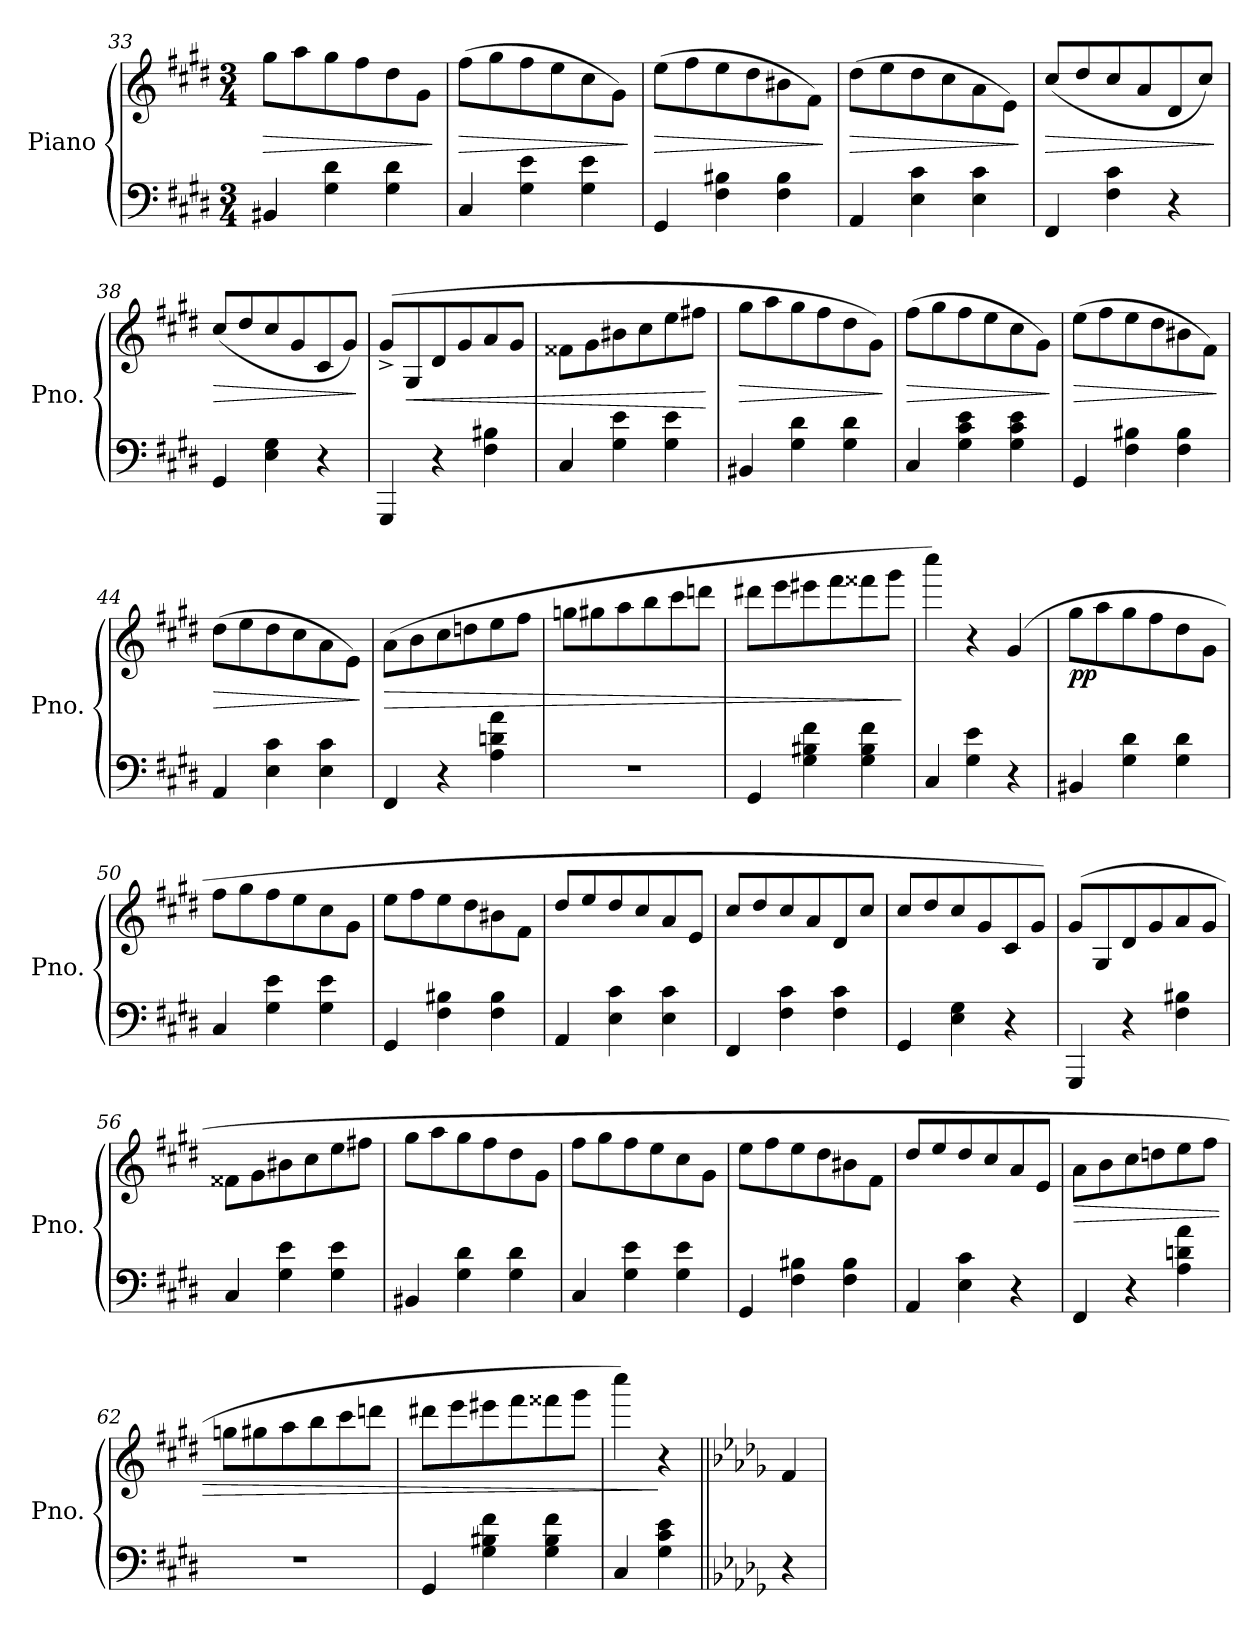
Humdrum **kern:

**kern	**kern	**dynam
*part1	*part1	*part1
*staff2	*staff1	*staff1/2
*I"Piano	*	*
*I'Pno.	*	*
*clefF4	*clefG2	*
*k[f#c#g#d#]	*k[f#c#g#d#]	*
*M3/4	*M3/4	*
=33	=33	=33
!	!	!LO:HP:b
4BB#X/	8gg#\L	>
.	8aa\	.
4G#\ 4d#\	8gg#\	.
.	8ff#\	.
4G#\ 4d#\	8dd#\	.
.	8g#\J	.
.	.	]
=34	=34	=34
!	!	!LO:HP:b
4C#/	(>8ff#\L	>
.	8gg#\	.
4G#\ 4e\	8ff#\	.
.	8ee\	.
4G#\ 4e\	8cc#\	.
.	8g#\J)	.
.	.	]
=35	=35	=35
!	!	!LO:HP:b
4GG#/	(>8ee\L	>
.	8ff#\	.
4F#\ 4B#X\	8ee\	.
.	8dd#\	.
4F#\ 4B#\	8b#X\	.
.	8f#\J)	.
.	.	]
=36	=36	=36
!	!	!LO:HP:b
4AA/	(>8dd#\L	>
.	8ee\	.
4E\ 4c#\	8dd#\	.
.	8cc#\	.
4E\ 4c#\	8a\	.
.	8e\J)	.
.	.	]
=37	=37	=37
!	!	!LO:HP:b
4FF#/	(<8cc#/L	>
.	8dd#/	.
4F#\ 4c#\	8cc#/	.
.	8a/	.
4r	8d#/	.
.	8cc#/J)	.
.	.	]
=38	=38	=38
!	!	!LO:HP:b
4GG#/	(<8cc#/L	>
.	8dd#/	.
4E\ 4G#\	8cc#/	.
.	8g#/	.
4r	8c#/	.
.	8g#/J)	.
.	.	]
!!LO:LB:g=z
=39	=39	=39
4GGG#/	(>8g#^/L	.
!	!	!LO:HP:b
.	8G#/	<
4r	8d#/	.
.	8g#/	.
4F#\ 4B#X\	8a/	.
.	8g#/J	.
=40	=40	=40
4C#/	8f##X\L	.
.	8g#\	.
4G#\ 4e\	8b#X\	.
.	8cc#\	.
4G#\ 4e\	8ee\	.
.	8ff#X\J	.
.	.	[
=41	=41	=41
!	!	!LO:HP:b
4BB#X/	8gg#\L	>
.	8aa\	.
4G#\ 4d#\	8gg#\	.
.	8ff#\	.
4G#\ 4d#\	8dd#\	.
.	8g#\J)	.
.	.	]
=42	=42	=42
!	!	!LO:HP:b
4C#/	(>8ff#\L	>
.	8gg#\	.
4G#\ 4c#\ 4e\	8ff#\	.
.	8ee\	.
4G#\ 4c#\ 4e\	8cc#\	.
.	8g#\J)	.
.	.	]
=43	=43	=43
!	!	!LO:HP:b
4GG#/	(>8ee\L	>
.	8ff#\	.
4F#\ 4B#X\	8ee\	.
.	8dd#\	.
4F#\ 4B#\	8b#X\	.
.	8f#\J)	.
.	.	]
=44	=44	=44
!	!	!LO:HP:b
4AA/	(>8dd#\L	>
.	8ee\	.
4E\ 4c#\	8dd#\	.
.	8cc#\	.
4E\ 4c#\	8a\	.
.	8e\J)	.
.	.	]
=45	=45	=45
!	!	!LO:HP:b
4FF#/	(>8a\L	>
.	8b\	.
4r	8cc#\	.
.	8ddn\	.
4A\ 4dn\ 4a\	8ee\	.
.	8ff#\J	.
!!LO:PB:g=z
=46	=46	=46
*^	*	*
2.r	2ryy	8ggn\L	.
.	.	8gg#X\	.
.	.	8aa\	.
.	.	8bb\	.
.	8ryy	8ccc#\	.
.	8ryy	8dddn\J	.
*v	*v	*	*
=47	=47	=47
4GG#/	8ddd#X\L	.
.	8eee\	.
4G#\ 4B#X\ 4f#\	8eee#X\	.
.	8fff#\	.
4G#\ 4B#\ 4f#\	8fff##X\	.
.	8ggg#\J	.
.	.	]
=48	=48	=48
4C#/	4cccc#\)	.
4G#\ 4e\	4r	.
4r	(>4g#/	.
=49	=49	=49
!	!	!LO:DY:b
4BB#X/	8gg#\L	pp
.	8aa\	.
4G#\ 4d#\	8gg#\	.
.	8ff#\	.
4G#\ 4d#\	8dd#\	.
.	8g#\J	.
=50	=50	=50
4C#/	8ff#\L	.
.	8gg#\	.
4G#\ 4e\	8ff#\	.
.	8ee\	.
4G#\ 4e\	8cc#\	.
.	8g#\J	.
=51	=51	=51
4GG#/	8ee\L	.
.	8ff#\	.
4F#\ 4B#X\	8ee\	.
.	8dd#\	.
4F#\ 4B#\	8b#X\	.
.	8f#\J	.
=52	=52	=52
4AA/	8dd#/L	.
.	8ee/	.
4E\ 4c#\	8dd#/	.
.	8cc#/	.
4E\ 4c#\	8a/	.
.	8e/J	.
!!LO:LB:g=z
=53	=53	=53
4FF#/	8cc#/L	.
.	8dd#/	.
4F#\ 4c#\	8cc#/	.
.	8a/	.
4F#\ 4c#\	8d#/	.
.	8cc#/J	.
=54	=54	=54
4GG#/	8cc#/L	.
.	8dd#/	.
4E\ 4G#\	8cc#/	.
.	8g#/	.
4r	8c#/	.
.	8g#/J)	.
=55	=55	=55
4GGG#/	(>8g#/L	.
.	8G#/	.
4r	8d#/	.
.	8g#/	.
4F#\ 4B#X\	8a/	.
.	8g#/J	.
=56	=56	=56
4C#/	8f##X\L	.
.	8g#\	.
4G#\ 4e\	8b#X\	.
.	8cc#\	.
4G#\ 4e\	8ee\	.
.	8ff#X\J	.
=57	=57	=57
4BB#X/	8gg#\L	.
.	8aa\	.
4G#\ 4d#\	8gg#\	.
.	8ff#\	.
4G#\ 4d#\	8dd#\	.
.	8g#\J	.
=58	=58	=58
4C#/	8ff#\L	.
.	8gg#\	.
4G#\ 4e\	8ff#\	.
.	8ee\	.
4G#\ 4e\	8cc#\	.
.	8g#\J	.
=59	=59	=59
4GG#/	8ee\L	.
.	8ff#\	.
4F#\ 4B#X\	8ee\	.
.	8dd#\	.
4F#\ 4B#\	8b#X\	.
.	8f#\J	.
=60	=60	=60
4AA/	8dd#/L	.
.	8ee/	.
4E\ 4c#\	8dd#/	.
.	8cc#/	.
4r	8a/	.
.	8e/J	.
!!LO:LB:g=z
=61	=61	=61
!	!	!LO:HP:b
4FF#/	8a\L	>
.	8b\	.
4r	8cc#\	.
.	8ddn\	.
4A\ 4dn\ 4a\	8ee\	.
.	8ff#\J	.
=62	=62	=62
*^	*	*
2.r	2ryy	8ggn\L	.
.	.	8gg#X\	.
.	.	8aa\	.
.	.	8bb\	.
.	8ryy	8ccc#\	.
.	8ryy	8dddn\J	.
*v	*v	*	*
=63	=63	=63
4GG#/	8ddd#X\L	.
.	8eee\	.
4G#\ 4B#X\ 4f#\	8eee#X\	.
.	8fff#\	.
4G#\ 4B#\ 4f#\	8fff##X\	.
.	8ggg#\J	.
=64	=64	=64
4C#/	4cccc#\)	.
4G#\ 4c#\ 4e\	4r	]
=65||	=65||	=65||
*k[b-e-a-d-g-]	*k[b-e-a-d-g-]	*
*	*MM130	*
4r	4f/	.
=	=	=
*-	*-	*-
